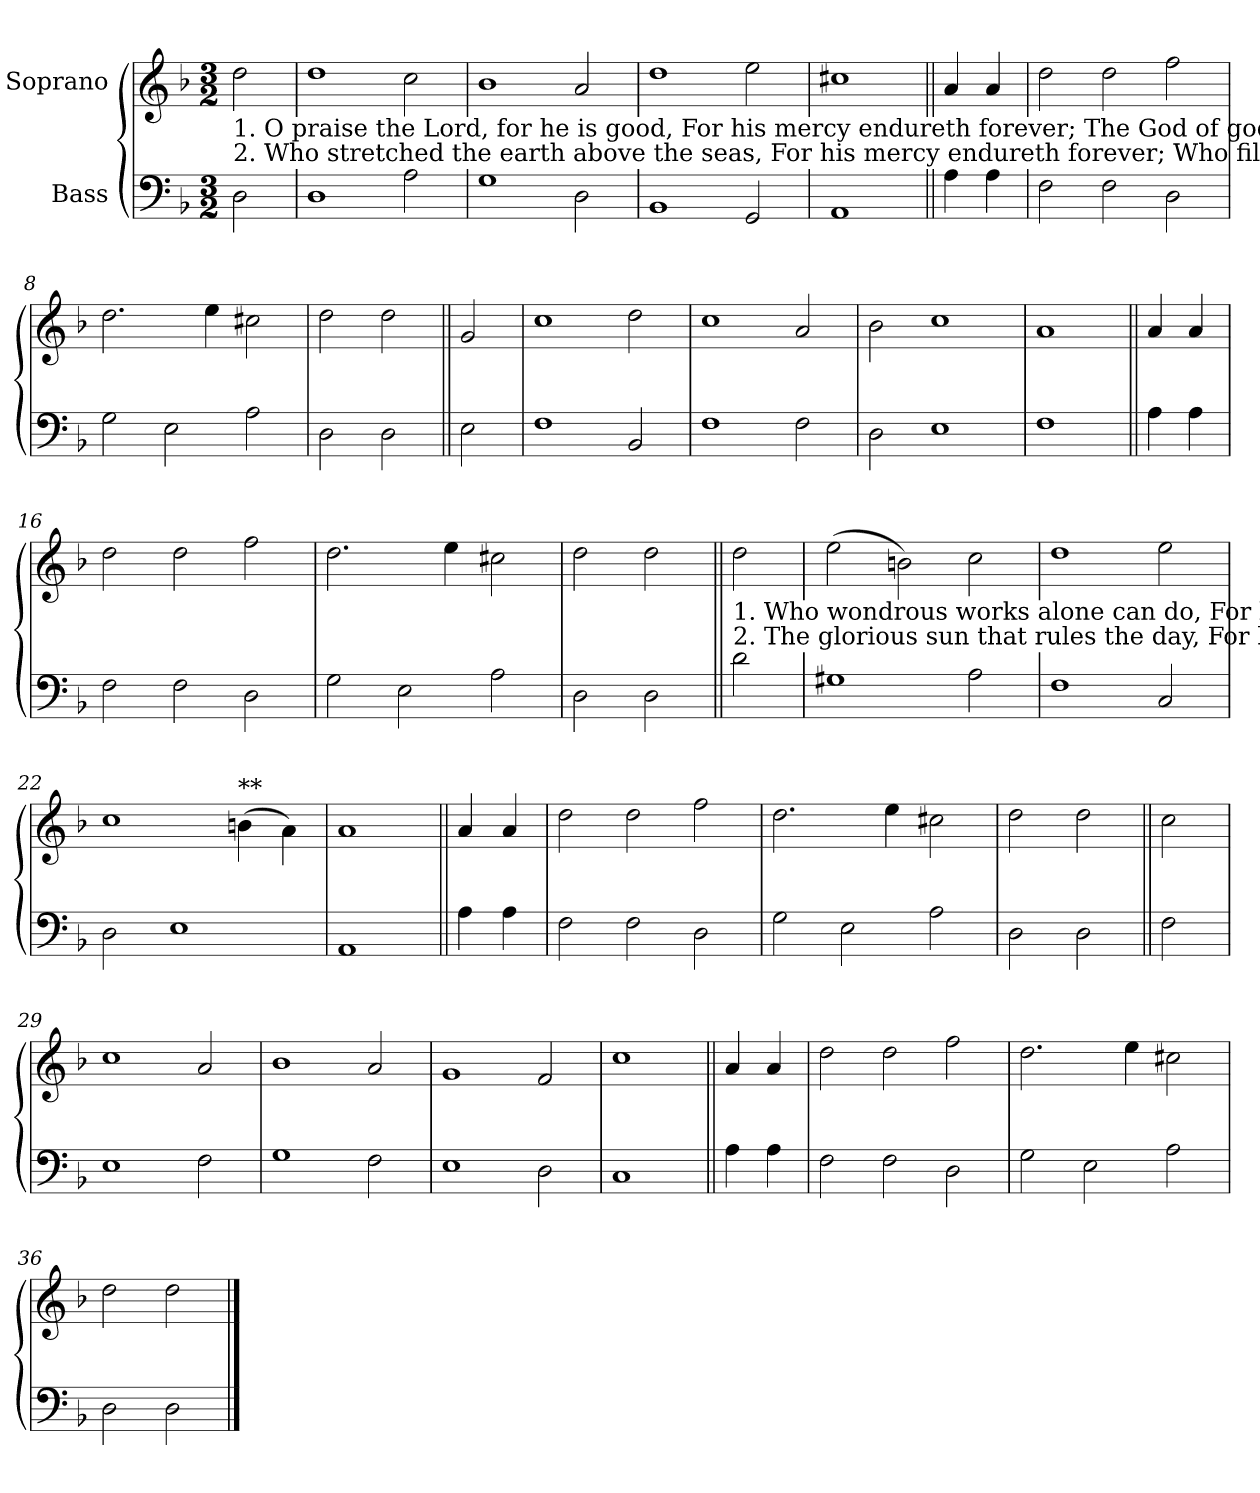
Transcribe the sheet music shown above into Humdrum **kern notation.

**kern	**kern
*part2	*part1
*staff2	*staff1
*I"Bass	*I"Soprano
*clefF4	*clefG2
*k[b-]	*k[b-]
*M3/2	*M3/2
*MM200	*MM200
=1	=1
!	!LO:TX:b:t=1.       O praise the Lord, for  he  is     good,      For  his  mercy   endureth      forever;     The  God  of  gods  and Lord of  lords,      For  his mercy  endureth    forever.
!	!LO:TX:b:t=2. Who stretched the earth above the seas, For  his  mercy   endureth      forever;   Who filled the skies with shining lights,  For  his  mercy  endureth   forever.
2D\	2dd\
=2	=2
1D	1dd
2A\	2cc\
=3	=3
1G	1b-
2D\	2a/
=4	=4
1BB-	1dd
2GG/	2ee\
=5	=5
1AA	1cc#X
=6||	=6||
4A\	4a/
4A\	4a/
=7	=7
2F\	2dd\
2F\	2dd\
2D\	2ff\
=8	=8
2G\	2.dd\
2E\	.
.	4ee\
2A\	2cc#X\
=9	=9
2D\	2dd\
2D\	2dd\
=10||	=10||
2E\	2g/
=11	=11
1F	1cc
2BB-/	2dd\
=12	=12
1F	1cc
2F\	2a/
=13	=13
2D\	2b-\
1E	1cc
=14	=14
1F	1a
=15||	=15||
4A\	4a/
4A\	4a/
=16	=16
2F\	2dd\
2F\	2dd\
2D\	2ff\
=17	=17
2G\	2.dd\
2E\	.
.	4ee\
2A\	2cc#X\
=18	=18
2D\	2dd\
2D\	2dd\
!!LO:LB:g=z
=19||	=19||
!	!LO:TX:b:t=1. Who   wondrous  works  alone     can        do,    For  his  mercy   endureth   forever;   Who by his wisdom made the heav'ns,   For  his  mercy  endureth   forever.
!	!LO:TX:b:t=2.  The  glorious sun  that   rules      the        day,   For  his  mercy   endureth    forever;   The moon and stars, that rule by night,  For  his  mercy  endureth   forever.
2d\	2dd\
=20	=20
1G#X	(>2ee\
.	2bn\)
2A\	2cc\
=21	=21
1F	1dd
2C/	2ee\
=22	=22
2D\	1cc
1E	.
!	!LO:TX:a:t=**
.	(>4bn\
.	4a\)
=23	=23
1AA	1a
=24||	=24||
4A\	4a/
4A\	4a/
=25	=25
2F\	2dd\
2F\	2dd\
2D\	2ff\
=26	=26
2G\	2.dd\
2E\	.
.	4ee\
2A\	2cc#X\
=27	=27
2D\	2dd\
2D\	2dd\
=28||	=28||
2F\	2cc\
=29	=29
1E	1cc
2F\	2a/
=30	=30
1G	1b-
2F\	2a/
=31	=31
1E	1g
2D\	2f/
=32	=32
1C	1cc
=33||	=33||
4A\	4a/
4A\	4a/
=34	=34
2F\	2dd\
2F\	2dd\
2D\	2ff\
=35	=35
2G\	2.dd\
2E\	.
.	4ee\
2A\	2cc#X\
=36	=36
2D\	2dd\
2D\	2dd\
==	==
*-	*-
